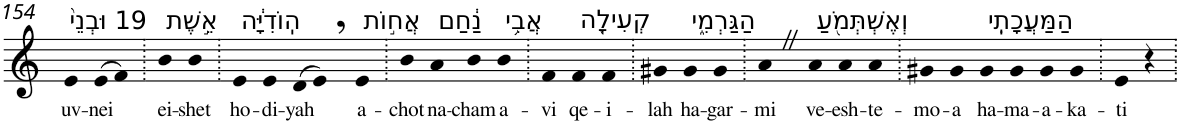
**kern	**text
*part1	*part1
*staff1	*staff1
*I"Piano	*
*I'Pno	*
!!LO:PB:g=z
*clefG2	*
*k[]	*
=154	=154
!LO:TX:a:t=19 וּבְנֵי֙	!
!	!LO:LY:b
4e	uv-
!	!LO:LY:b
(>8e	-nei
8f)	.
=155.	=155.
!LO:TX:a:t=אֵ֣שֶׁת	!
!	!LO:LY:b
4b	ei-
!	!LO:LY:b
4b	-shet
=156.	=156.
!LO:TX:a:t=הֽוֹדִיָּ֔ה	!
!	!LO:LY:b
4e	ho-
!	!LO:LY:b
4e	-di-
!	!LO:LY:b
(>8d	-yah
8e,)	.
!LO:TX:a:t=אֲח֣וֹת	!
!	!LO:LY:b
4e	a-
=157.	=157.
!	!LO:LY:b
4b	-chot
!LO:TX:a:t=נַ֔חַם	!
!	!LO:LY:b
4a	na-
!	!LO:LY:b
4b	-cham
!LO:TX:a:t=אֲבִ֥י	!
!	!LO:LY:b
4b	a-
=158.	=158.
!	!LO:LY:b
4f	-vi
!LO:TX:a:t=קְעִילָ֖ה	!
!	!LO:LY:b
4f	qe-
!	!LO:LY:b
4f	-i-
=159.	=159.
!	!LO:LY:b
4g#X	-lah
!LO:TX:a:t=הַגַּרְמִ֑י	!
!	!LO:LY:b
4g#	ha-
!	!LO:LY:b
4g#	-gar-
=160.	=160.
!	!LO:LY:b
4aZ	-mi
!LO:TX:a:t=וְאֶשְׁתְּמֹ֖עַ	!
!	!LO:LY:b
4a	ve-
!	!LO:LY:b
4a	-esh-
!	!LO:LY:b
4a	-te-
=161.	=161.
!	!LO:LY:b
4g#X	-mo-
!	!LO:LY:b
4g#	-a
!LO:TX:a:t=הַמַּעֲכָתִֽי	!
!	!LO:LY:b
4g#	ha-
!	!LO:LY:b
4g#	-ma-
!	!LO:LY:b
4g#	-a-
!	!LO:LY:b
4g#	-ka-
=162.	=162.
!	!LO:LY:b
4e	-ti
4r	.
=.	=.
*-	*-
